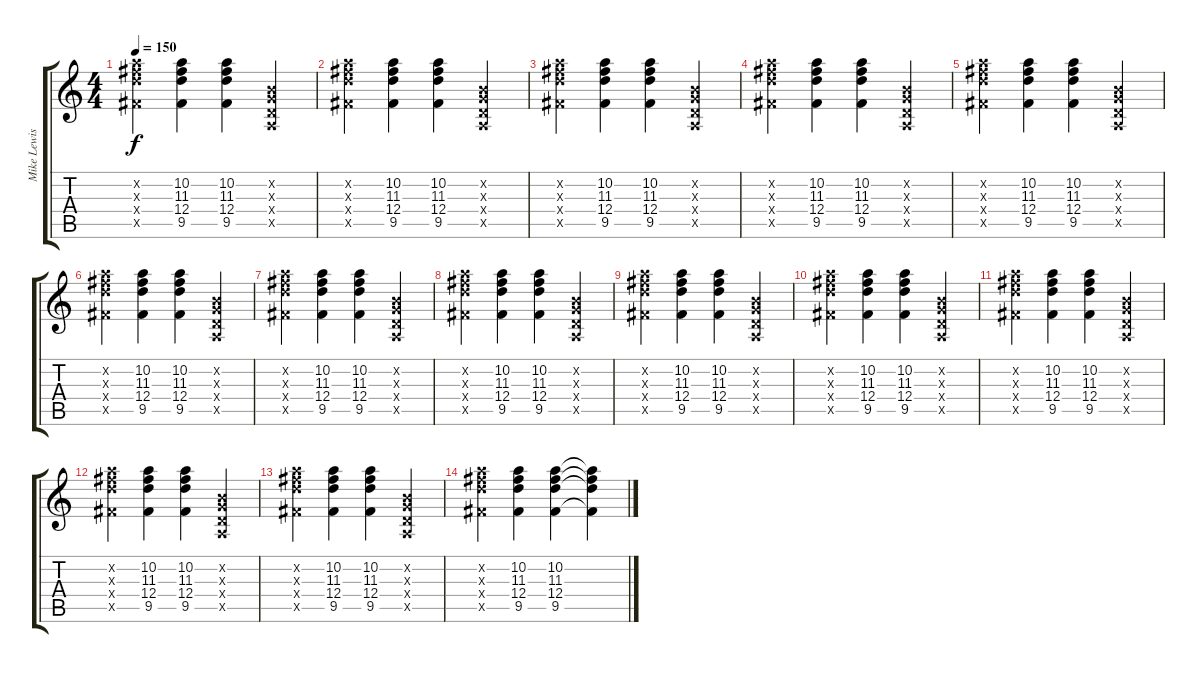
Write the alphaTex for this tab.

\track ("Mike Lewis (optional)" "Mike Lewis") {instrument electricguitarjazz}
\staff {score tabs}
\tuning (E4 B3 G3 D3 A2 D2) {hide}
\ts (4 4)
\tempo 150
\clef g2
\ks c
(10.2{x} 11.3{x} 12.4{x} 9.5{x}).4{dy f} (10.2 11.3 12.4 9.5).4 (10.2 11.3 12.4 9.5).4 (0.2{x} 0.3{x} 0.4{x} 0.5{x}).4 |
(10.2{x} 11.3{x} 12.4{x} 9.5{x}).4 (10.2 11.3 12.4 9.5).4 (10.2 11.3 12.4 9.5).4 (0.2{x} 0.3{x} 0.4{x} 0.5{x}).4 |
(10.2{x} 11.3{x} 12.4{x} 9.5{x}).4 (10.2 11.3 12.4 9.5).4 (10.2 11.3 12.4 9.5).4 (0.2{x} 0.3{x} 0.4{x} 0.5{x}).4 |
(10.2{x} 11.3{x} 12.4{x} 9.5{x}).4 (10.2 11.3 12.4 9.5).4 (10.2 11.3 12.4 9.5).4 (0.2{x} 0.3{x} 0.4{x} 0.5{x}).4 |
(10.2{x} 11.3{x} 12.4{x} 9.5{x}).4 (10.2 11.3 12.4 9.5).4 (10.2 11.3 12.4 9.5).4 (0.2{x} 0.3{x} 0.4{x} 0.5{x}).4 |
(10.2{x} 11.3{x} 12.4{x} 9.5{x}).4 (10.2 11.3 12.4 9.5).4 (10.2 11.3 12.4 9.5).4 (0.2{x} 0.3{x} 0.4{x} 0.5{x}).4 |
(10.2{x} 11.3{x} 12.4{x} 9.5{x}).4 (10.2 11.3 12.4 9.5).4 (10.2 11.3 12.4 9.5).4 (0.2{x} 0.3{x} 0.4{x} 0.5{x}).4 |
(10.2{x} 11.3{x} 12.4{x} 9.5{x}).4 (10.2 11.3 12.4 9.5).4 (10.2 11.3 12.4 9.5).4 (0.2{x} 0.3{x} 0.4{x} 0.5{x}).4 |
(10.2{x} 11.3{x} 12.4{x} 9.5{x}).4 (10.2 11.3 12.4 9.5).4 (10.2 11.3 12.4 9.5).4 (0.2{x} 0.3{x} 0.4{x} 0.5{x}).4 |
(10.2{x} 11.3{x} 12.4{x} 9.5{x}).4 (10.2 11.3 12.4 9.5).4 (10.2 11.3 12.4 9.5).4 (0.2{x} 0.3{x} 0.4{x} 0.5{x}).4 |
(10.2{x} 11.3{x} 12.4{x} 9.5{x}).4 (10.2 11.3 12.4 9.5).4 (10.2 11.3 12.4 9.5).4 (0.2{x} 0.3{x} 0.4{x} 0.5{x}).4 |
(10.2{x} 11.3{x} 12.4{x} 9.5{x}).4 (10.2 11.3 12.4 9.5).4 (10.2 11.3 12.4 9.5).4 (0.2{x} 0.3{x} 0.4{x} 0.5{x}).4 |
(10.2{x} 11.3{x} 12.4{x} 9.5{x}).4 (10.2 11.3 12.4 9.5).4 (10.2 11.3 12.4 9.5).4 (0.2{x} 0.3{x} 0.4{x} 0.5{x}).4 |
(10.2{x} 11.3{x} 12.4{x} 9.5{x}).4 (10.2 11.3 12.4 9.5).4 (10.2 11.3 12.4 9.5).4 (10.2{t} 11.3{t} 12.4{t} 9.5{t}).4
